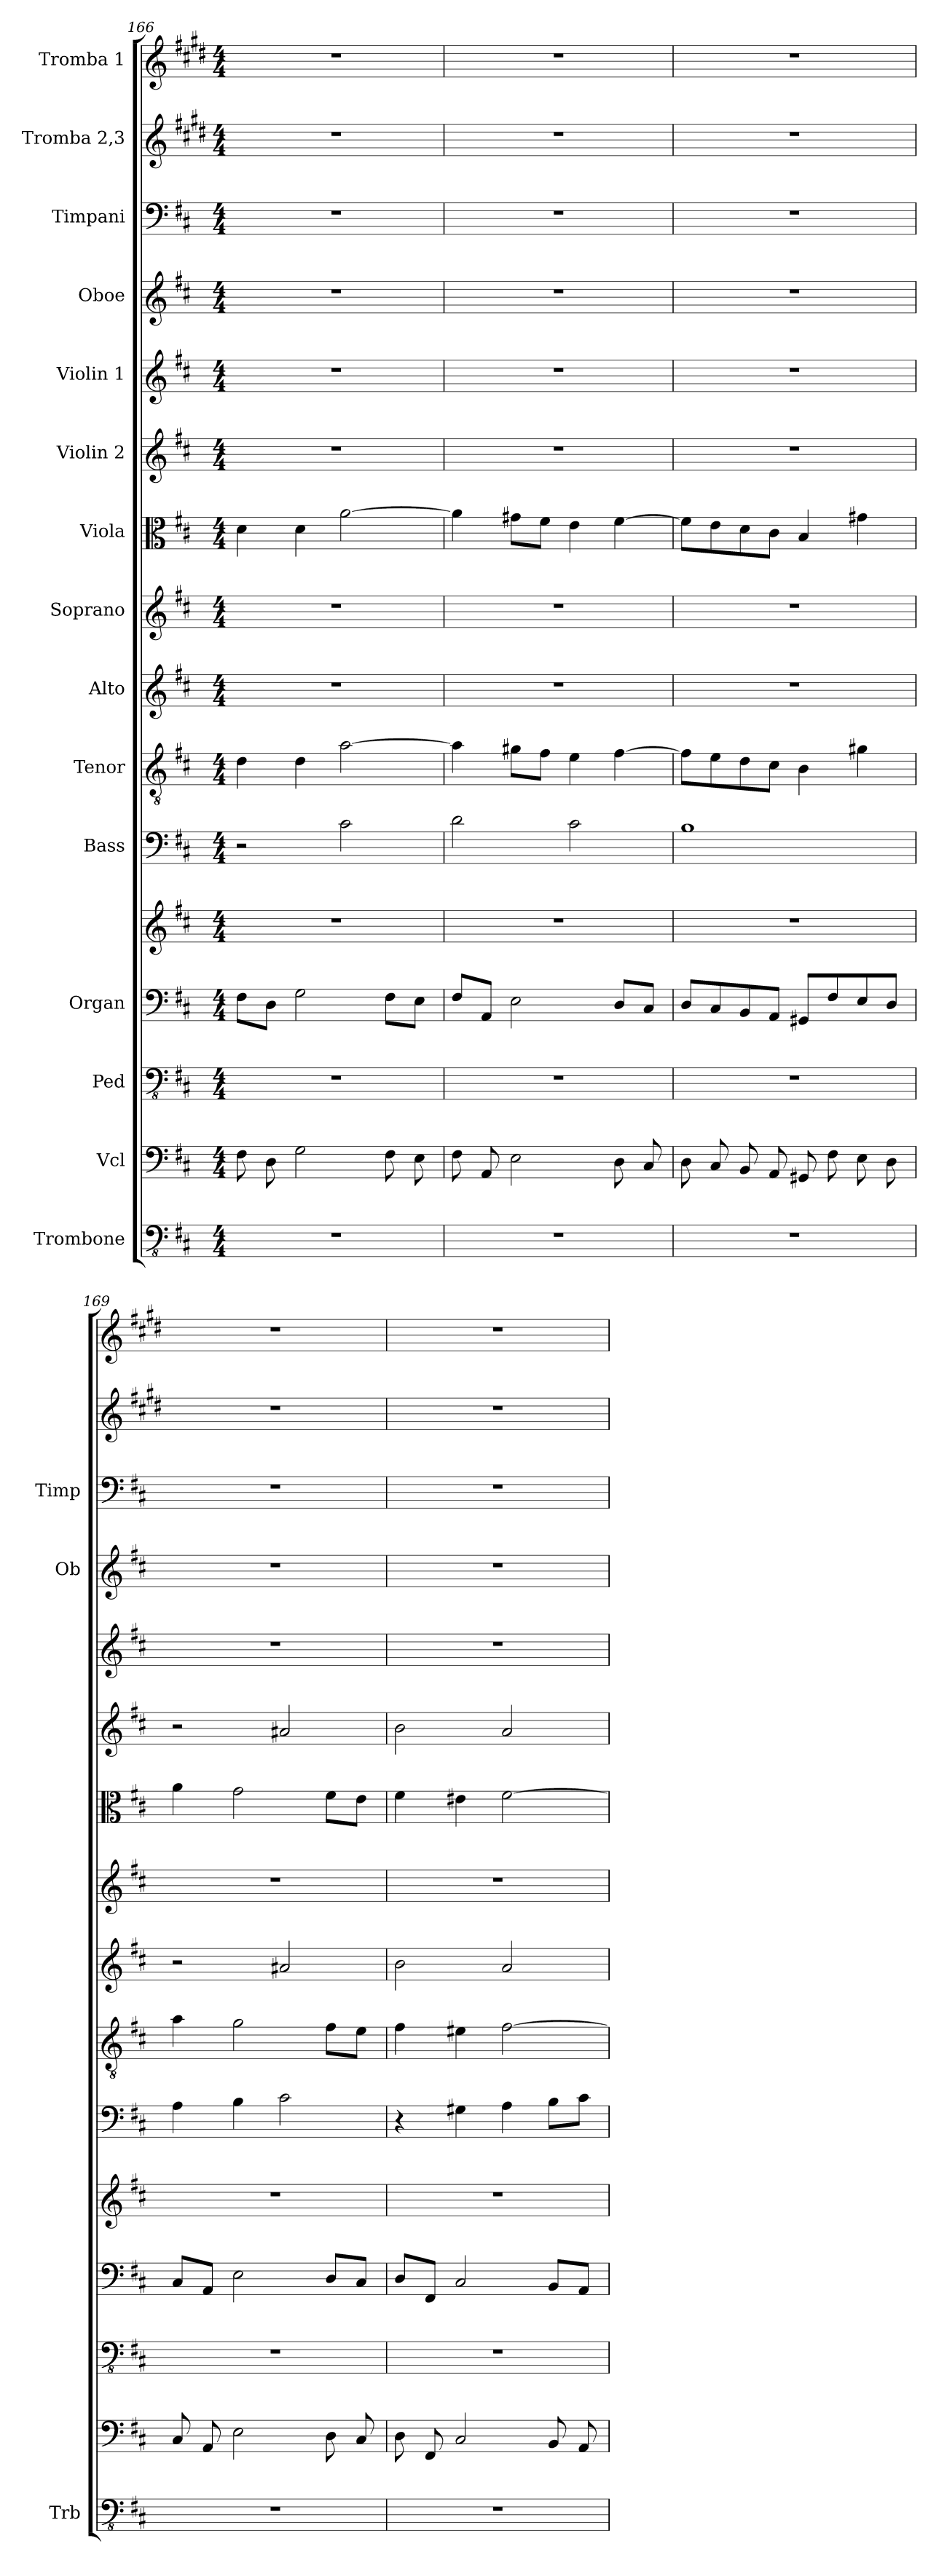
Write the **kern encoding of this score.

**kern	**kern	**kern	**kern	**kern	**kern	**kern	**kern	**kern	**kern	**kern	**kern	**kern	**kern	**kern	**kern
*part15	*part14	*part13	*part12	*part12	*part11	*part10	*part9	*part8	*part7	*part6	*part5	*part4	*part3	*part2	*part1
*staff16	*staff15	*staff14	*staff13	*staff12	*staff11	*staff10	*staff9	*staff8	*staff7	*staff6	*staff5	*staff4	*staff3	*staff2	*staff1
*I"Trombone	*I"Vcl	*I"Ped	*I"Organ	*	*I"Bass	*I"Tenor	*I"Alto	*I"Soprano	*I"Viola	*I"Violin 2	*I"Violin 1	*I"Oboe	*I"Timpani	*I"Tromba 2,3	*I"Tromba 1
*I'Trb	*	*	*	*	*	*	*	*	*	*	*	*I'Ob	*I'Timp	*	*
*clefFv4	*clefF4	*clefFv4	*clefF4	*clefG2	*clefF4	*clefGv2	*clefG2	*clefG2	*clefC3	*clefG2	*clefG2	*clefG2	*clefF4	*clefG2	*clefG2
*	*	*	*	*	*	*	*	*	*	*	*	*	*	*ITrd1c2	*ITrd1c2
*k[f#c#]	*k[f#c#]	*k[f#c#]	*k[f#c#]	*k[f#c#]	*k[f#c#]	*k[f#c#]	*k[f#c#]	*k[f#c#]	*k[f#c#]	*k[f#c#]	*k[f#c#]	*k[f#c#]	*k[f#c#]	*k[f#c#]	*k[f#c#]
*M4/4	*M4/4	*M4/4	*M4/4	*M4/4	*M4/4	*M4/4	*M4/4	*M4/4	*M4/4	*M4/4	*M4/4	*M4/4	*M4/4	*M4/4	*M4/4
=166	=166	=166	=166	=166	=166	=166	=166	=166	=166	=166	=166	=166	=166	=166	=166
1r	8F#\	1r	8F#\L	1r	2r	4d\	1r	1r	4d\	1r	1r	1r	1r	1r	1r
.	8D\	.	8D\J	.	.	.	.	.	.	.	.	.	.	.	.
.	2G\	.	2G\	.	.	4d\	.	.	4d\	.	.	.	.	.	.
.	.	.	.	.	2c#\	[2a\	.	.	[2a\	.	.	.	.	.	.
.	8F#\	.	8F#\L	.	.	.	.	.	.	.	.	.	.	.	.
.	8E\	.	8E\J	.	.	.	.	.	.	.	.	.	.	.	.
=167	=167	=167	=167	=167	=167	=167	=167	=167	=167	=167	=167	=167	=167	=167	=167
1r	8F#\	1r	8F#/L	1r	2d\	4a\]	1r	1r	4a\]	1r	1r	1r	1r	1r	1r
.	8AA/	.	8AA/J	.	.	.	.	.	.	.	.	.	.	.	.
.	2E\	.	2E\	.	.	8g#X\L	.	.	8g#X\L	.	.	.	.	.	.
.	.	.	.	.	.	8f#\J	.	.	8f#\J	.	.	.	.	.	.
.	.	.	.	.	2c#\	4e\	.	.	4e\	.	.	.	.	.	.
.	8D\	.	8D/L	.	.	[4f#\	.	.	[4f#\	.	.	.	.	.	.
.	8C#/	.	8C#/J	.	.	.	.	.	.	.	.	.	.	.	.
!!LO:PB:g=z
=168	=168	=168	=168	=168	=168	=168	=168	=168	=168	=168	=168	=168	=168	=168	=168
1r	8D\	1r	8D/L	1r	1B	8f#\L]	1r	1r	8f#\L]	1r	1r	1r	1r	1r	1r
.	8C#/	.	8C#/	.	.	8e\	.	.	8e\	.	.	.	.	.	.
.	8BB/	.	8BB/	.	.	8d\	.	.	8d\	.	.	.	.	.	.
.	8AA/	.	8AA/J	.	.	8c#\J	.	.	8c#\J	.	.	.	.	.	.
.	8GG#X/	.	8GG#X/L	.	.	4B\	.	.	4B/	.	.	.	.	.	.
.	8F#\	.	8F#/	.	.	.	.	.	.	.	.	.	.	.	.
.	8E\	.	8E/	.	.	4g#X\	.	.	4g#X\	.	.	.	.	.	.
.	8D\	.	8D/J	.	.	.	.	.	.	.	.	.	.	.	.
=169	=169	=169	=169	=169	=169	=169	=169	=169	=169	=169	=169	=169	=169	=169	=169
1r	8C#/	1r	8C#/L	1r	4A\	4a\	2r	1r	4a\	2r	1r	1r	1r	1r	1r
.	8AA/	.	8AA/J	.	.	.	.	.	.	.	.	.	.	.	.
.	2E\	.	2E\	.	4B\	2g\	.	.	2g\	.	.	.	.	.	.
.	.	.	.	.	2c#\	.	2a#X/	.	.	2a#X/	.	.	.	.	.
.	8D\	.	8D/L	.	.	8f#\L	.	.	8f#\L	.	.	.	.	.	.
.	8C#/	.	8C#/J	.	.	8e\J	.	.	8e\J	.	.	.	.	.	.
=170	=170	=170	=170	=170	=170	=170	=170	=170	=170	=170	=170	=170	=170	=170	=170
1r	8D\	1r	8D/L	1r	4r	4f#\	2b\	1r	4f#\	2b\	1r	1r	1r	1r	1r
.	8FF#/	.	8FF#/J	.	.	.	.	.	.	.	.	.	.	.	.
.	2C#/	.	2C#/	.	4G#X\	4e#X\	.	.	4e#X\	.	.	.	.	.	.
.	.	.	.	.	4A\	[2f#\	2a/	.	[2f#\	2a/	.	.	.	.	.
.	8BB/	.	8BB/L	.	8B\L	.	.	.	.	.	.	.	.	.	.
.	8AA/	.	8AA/J	.	8c#\J	.	.	.	.	.	.	.	.	.	.
=	=	=	=	=	=	=	=	=	=	=	=	=	=	=	=
*-	*-	*-	*-	*-	*-	*-	*-	*-	*-	*-	*-	*-	*-	*-	*-
